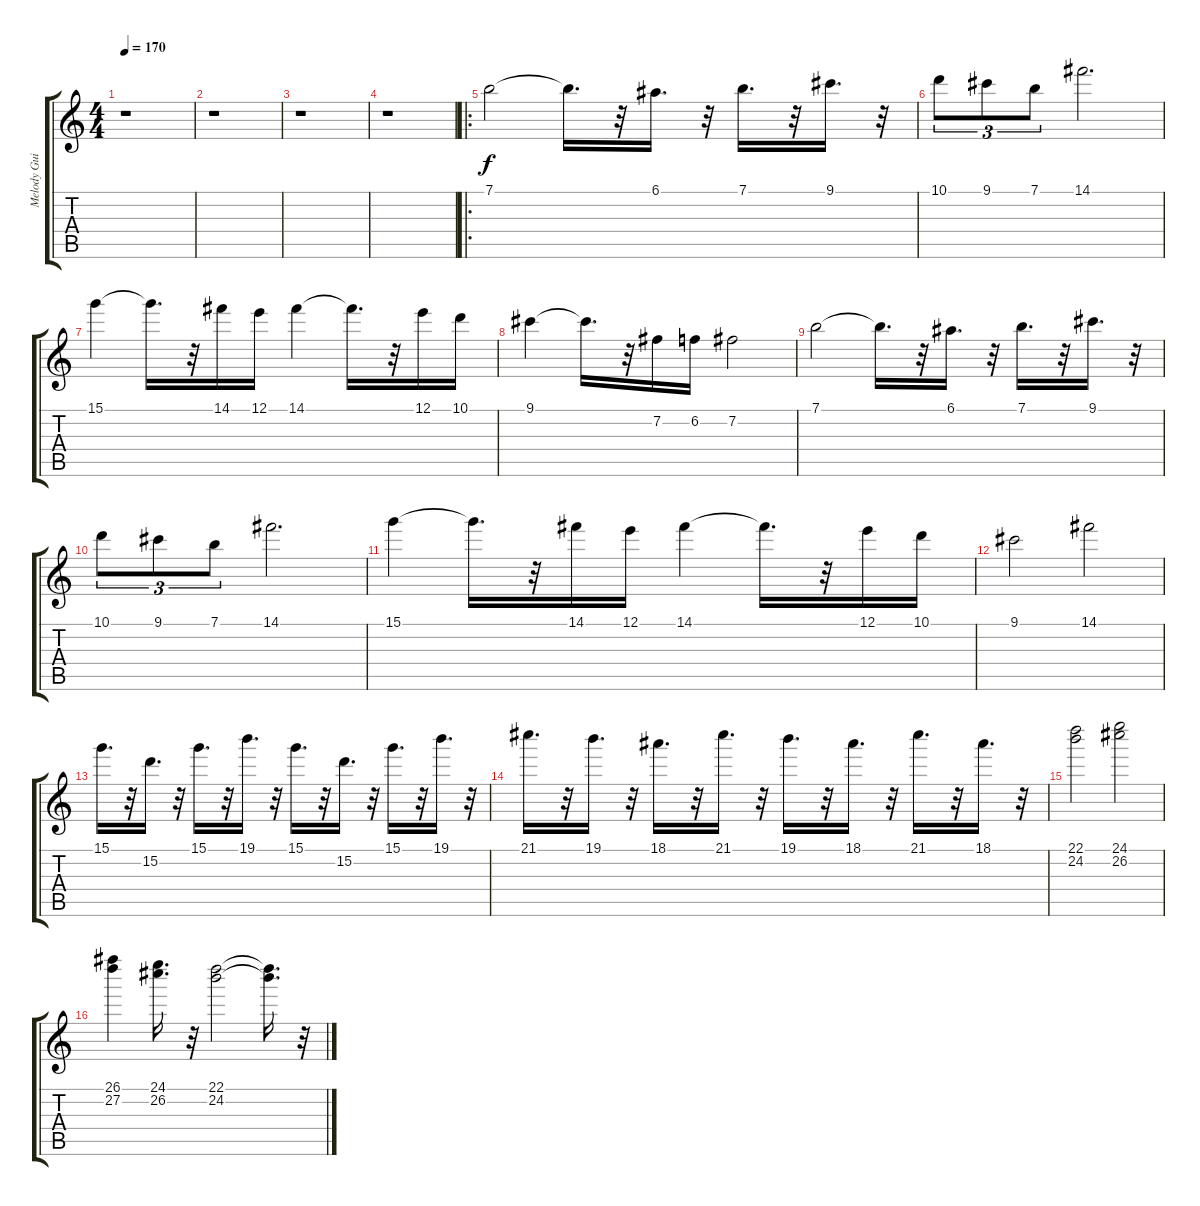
\track ("Melody Guitar" "Melody Gui") {instrument overdrivenguitar}
\staff {score tabs}
\tuning (E4 B3 G3 D3 A2 E2) {hide}
\ts (4 4)
\tempo 170
\clef g2
\ks c
r.1{dy f instrument overdrivenguitar} |
r.1 |
r.1 |
r.1 |
\ro
7.1.2 7.1{t}.16{d} r.32 6.1.16{d} r.32 7.1.16{d} r.32 9.1.16{d} r.32 |
10.1.8{tu (3 2)} 9.1.8{tu (3 2)} 7.1.8{tu (3 2)} 14.1.2{d} |
15.1.4 15.1{t}.16{d} r.32 14.1.16 12.1.16 14.1.4 14.1{t}.16{d} r.32 12.1.16 10.1.16 |
9.1.4 9.1{t}.16{d} r.32 7.2.16 6.2.16 7.2.2 |
7.1.2 7.1{t}.16{d} r.32 6.1.16{d} r.32 7.1.16{d} r.32 9.1.16{d} r.32 |
10.1.8{tu (3 2)} 9.1.8{tu (3 2)} 7.1.8{tu (3 2)} 14.1.2{d} |
15.1.4 15.1{t}.16{d} r.32 14.1.16 12.1.16 14.1.4 14.1{t}.16{d} r.32 12.1.16 10.1.16 |
9.1.2 14.1.2 |
15.1.16{d} r.32 15.2.16{d} r.32 15.1.16{d} r.32 19.1.16{d} r.32 15.1.16{d} r.32 15.2.16{d} r.32 15.1.16{d} r.32 19.1.16{d} r.32 |
21.1.16{d} r.32 19.1.16{d} r.32 18.1.16{d} r.32 21.1.16{d} r.32 19.1.16{d} r.32 18.1.16{d} r.32 21.1.16{d} r.32 18.1.16{d} r.32 |
(22.1 24.2).2 (24.1 26.2).2 |
(26.1 27.2).4 (24.1 26.2).16{d} r.32 (22.1 24.2).2 (22.1{t} 24.2{t}).16{d} r.32
